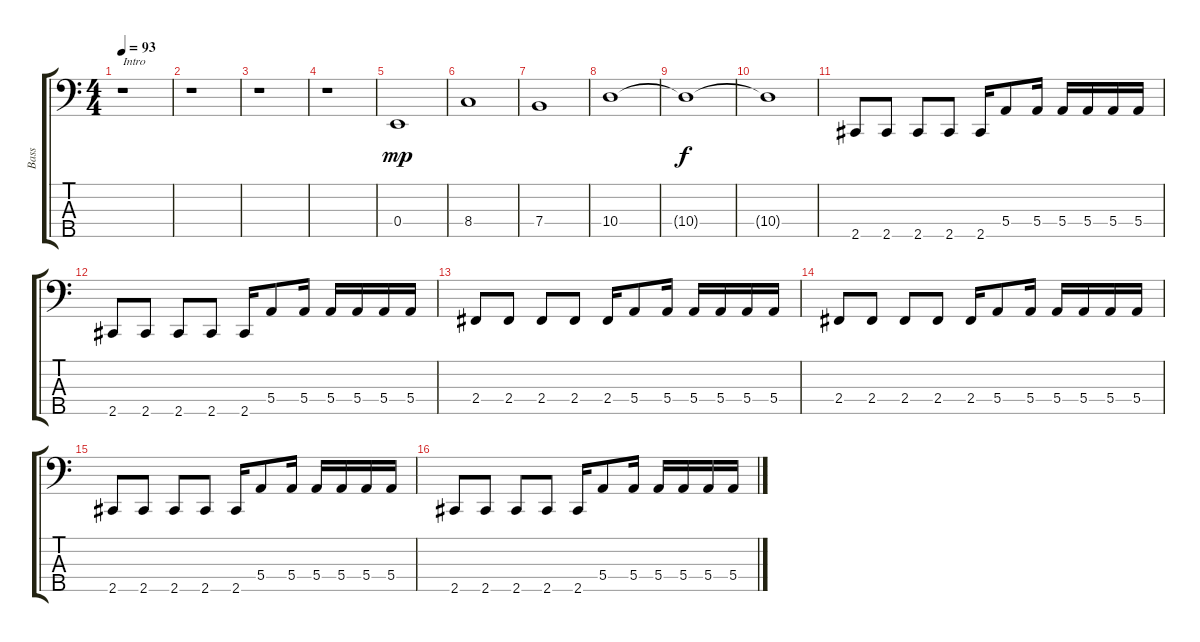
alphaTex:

\track ("Bass" "Bass") {instrument electricbassfinger}
\staff {score tabs}
\tuning (G2 D2 A1 E1 B0) {hide}
\ts (4 4)
\tempo 93
\clef f4
\ks c
r.1{txt "Intro" dy mp instrument electricbassfinger} |
r.1 |
r.1 |
r.1 |
0.4.1 |
8.4.1 |
7.4.1 |
10.4.1 |
10.4{t}.1{dy f} |
10.4{t}.1 |
2.5.8 2.5.8 2.5.8 2.5.8 2.5.16 5.4.8 5.4.16 5.4.16 5.4.16 5.4.16 5.4.16 |
2.5.8 2.5.8 2.5.8 2.5.8 2.5.16 5.4.8 5.4.16 5.4.16 5.4.16 5.4.16 5.4.16 |
2.4.8 2.4.8 2.4.8 2.4.8 2.4.16 5.4.8 5.4.16 5.4.16 5.4.16 5.4.16 5.4.16 |
2.4.8 2.4.8 2.4.8 2.4.8 2.4.16 5.4.8 5.4.16 5.4.16 5.4.16 5.4.16 5.4.16 |
2.5.8 2.5.8 2.5.8 2.5.8 2.5.16 5.4.8 5.4.16 5.4.16 5.4.16 5.4.16 5.4.16 |
2.5.8 2.5.8 2.5.8 2.5.8 2.5.16 5.4.8 5.4.16 5.4.16 5.4.16 5.4.16 5.4.16
